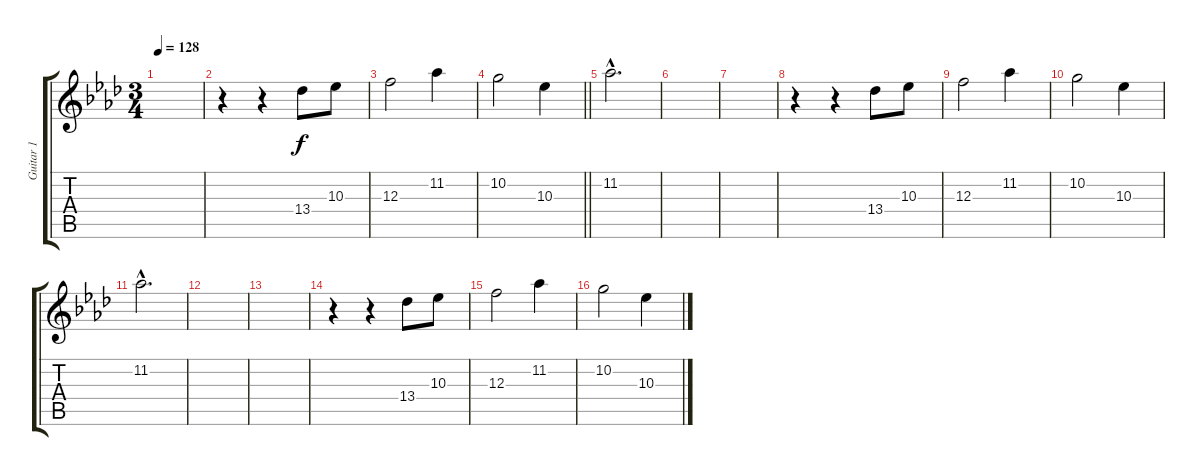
\track ("Guitar 1" "Guitar 1") {instrument acousticguitarsteel}
\staff {score tabs}
\tuning (D4 A3 F3 C3 G2 D2) {hide}
\ts (3 4)
\tempo 128
\clef g2
\ks fminor
|
r.4 r.4 13.4.8 10.3.8 |
12.3.2 11.2.4 |
\barLineRight lightlight
10.2.2 10.3.4 |
11.2{hac}.2{d} |
|
|
r.4 r.4 13.4.8 10.3.8 |
12.3.2 11.2.4 |
10.2.2 10.3.4 |
11.2{hac}.2{d} |
|
|
r.4 r.4 13.4.8 10.3.8 |
12.3.2 11.2.4 |
10.2.2 10.3.4
